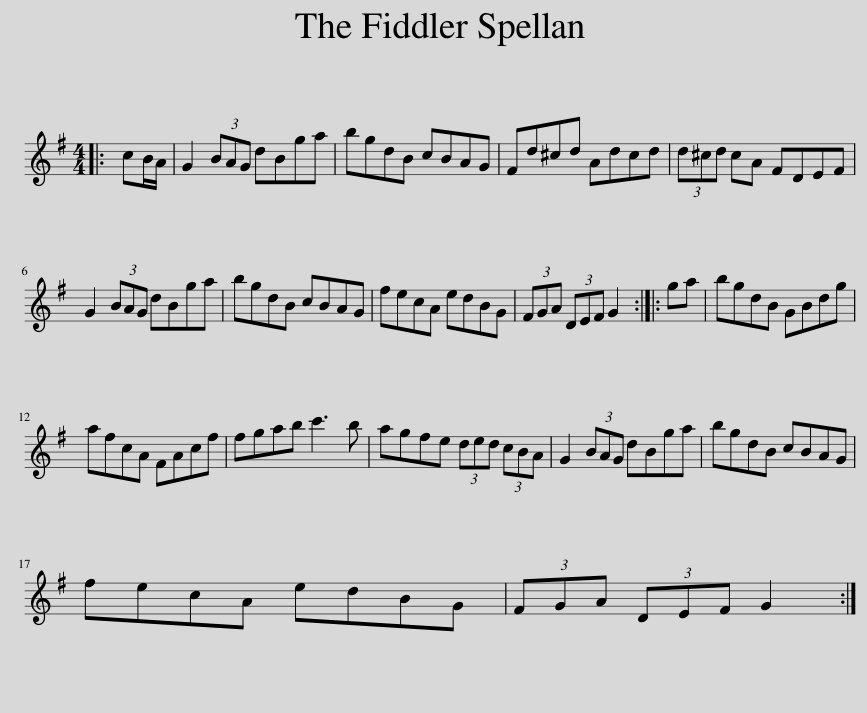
X:1
L:1/8
M:4/4
I:linebreak $
K:G
V:1 treble
V:1
|: cB/A/ | G2 (3BAG dBga | bgdB cBAG | Fd^cd Adcd | (3d^cd cA FDEF |$ %5
 G2 (3BAG dBga | bgdB cBAG | fecA edBG | (3FGA (3DEF G2 :: ga | %10
 bgdB GBdg |$ afcA FAcf | fgab c'3 b | agfe (3ded (3cBA | G2 (3BAG dBga | %15
 bgdB cBAG |$ fecA edBG | (3FGA (3DEF G2 :| %18
